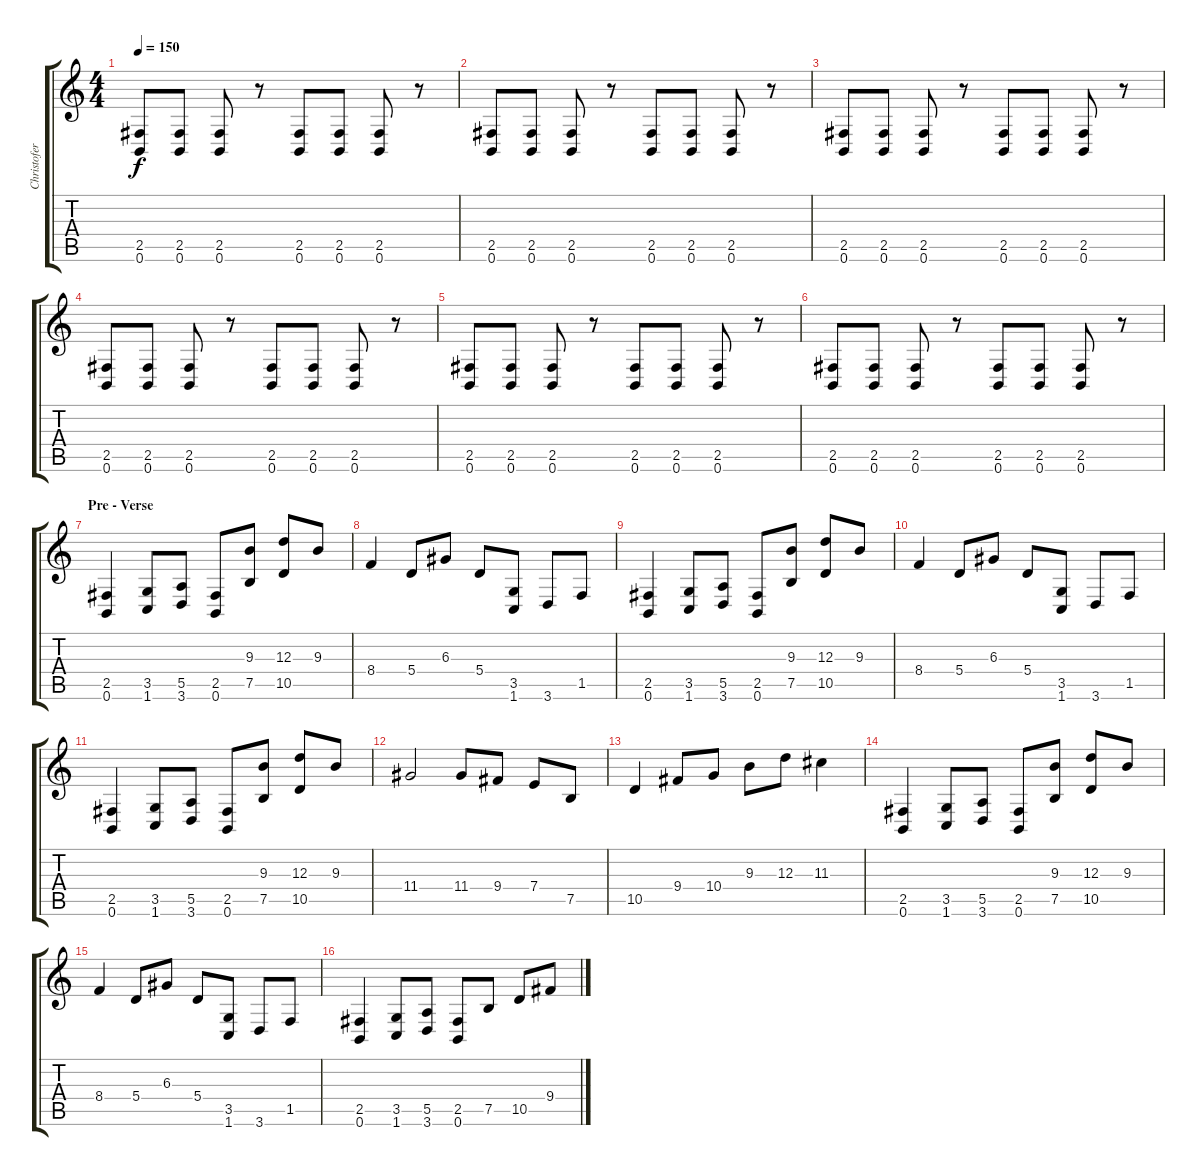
\track ("Christofer" "Christofer") {instrument distortionguitar}
\staff {score tabs}
\tuning (B3 Gb3 D3 A2 E2 B1) {hide}
\ts (4 4)
\tempo 150
\clef g2
\ks c
(2.5 0.6).8{dy f} (2.5 0.6).8 (2.5 0.6).8 r.8 (2.5 0.6).8 (2.5 0.6).8 (2.5 0.6).8 r.8 |
(2.5 0.6).8 (2.5 0.6).8 (2.5 0.6).8 r.8 (2.5 0.6).8 (2.5 0.6).8 (2.5 0.6).8 r.8 |
(2.5 0.6).8 (2.5 0.6).8 (2.5 0.6).8 r.8 (2.5 0.6).8 (2.5 0.6).8 (2.5 0.6).8 r.8 |
(2.5 0.6).8 (2.5 0.6).8 (2.5 0.6).8 r.8 (2.5 0.6).8 (2.5 0.6).8 (2.5 0.6).8 r.8 |
(2.5 0.6).8 (2.5 0.6).8 (2.5 0.6).8 r.8 (2.5 0.6).8 (2.5 0.6).8 (2.5 0.6).8 r.8 |
(2.5 0.6).8 (2.5 0.6).8 (2.5 0.6).8 r.8 (2.5 0.6).8 (2.5 0.6).8 (2.5 0.6).8 r.8 |
\section ("" "Pre - Verse")
(2.5 0.6).4 (3.5 1.6).8 (5.5 3.6).8 (2.5 0.6).8 (9.3 7.5).8 (12.3 10.5).8 9.3.8 |
8.4.4 5.4.8 6.3.8 5.4.8 (3.5 1.6).8 3.6.8 1.5.8 |
(2.5 0.6).4 (3.5 1.6).8 (5.5 3.6).8 (2.5 0.6).8 (9.3 7.5).8 (12.3 10.5).8 9.3.8 |
8.4.4 5.4.8 6.3.8 5.4.8 (3.5 1.6).8 3.6.8 1.5.8 |
(2.5 0.6).4 (3.5 1.6).8 (5.5 3.6).8 (2.5 0.6).8 (9.3 7.5).8 (12.3 10.5).8 9.3.8 |
11.4.2 11.4.8 9.4.8 7.4.8 7.5.8 |
10.5.4 9.4.8 10.4.8 9.3.8 12.3.8 11.3.4 |
(2.5 0.6).4 (3.5 1.6).8 (5.5 3.6).8 (2.5 0.6).8 (9.3 7.5).8 (12.3 10.5).8 9.3.8 |
8.4.4 5.4.8 6.3.8 5.4.8 (3.5 1.6).8 3.6.8 1.5.8 |
(2.5 0.6).4 (3.5 1.6).8 (5.5 3.6).8 (2.5 0.6).8 7.5.8 10.5.8 9.4.8
